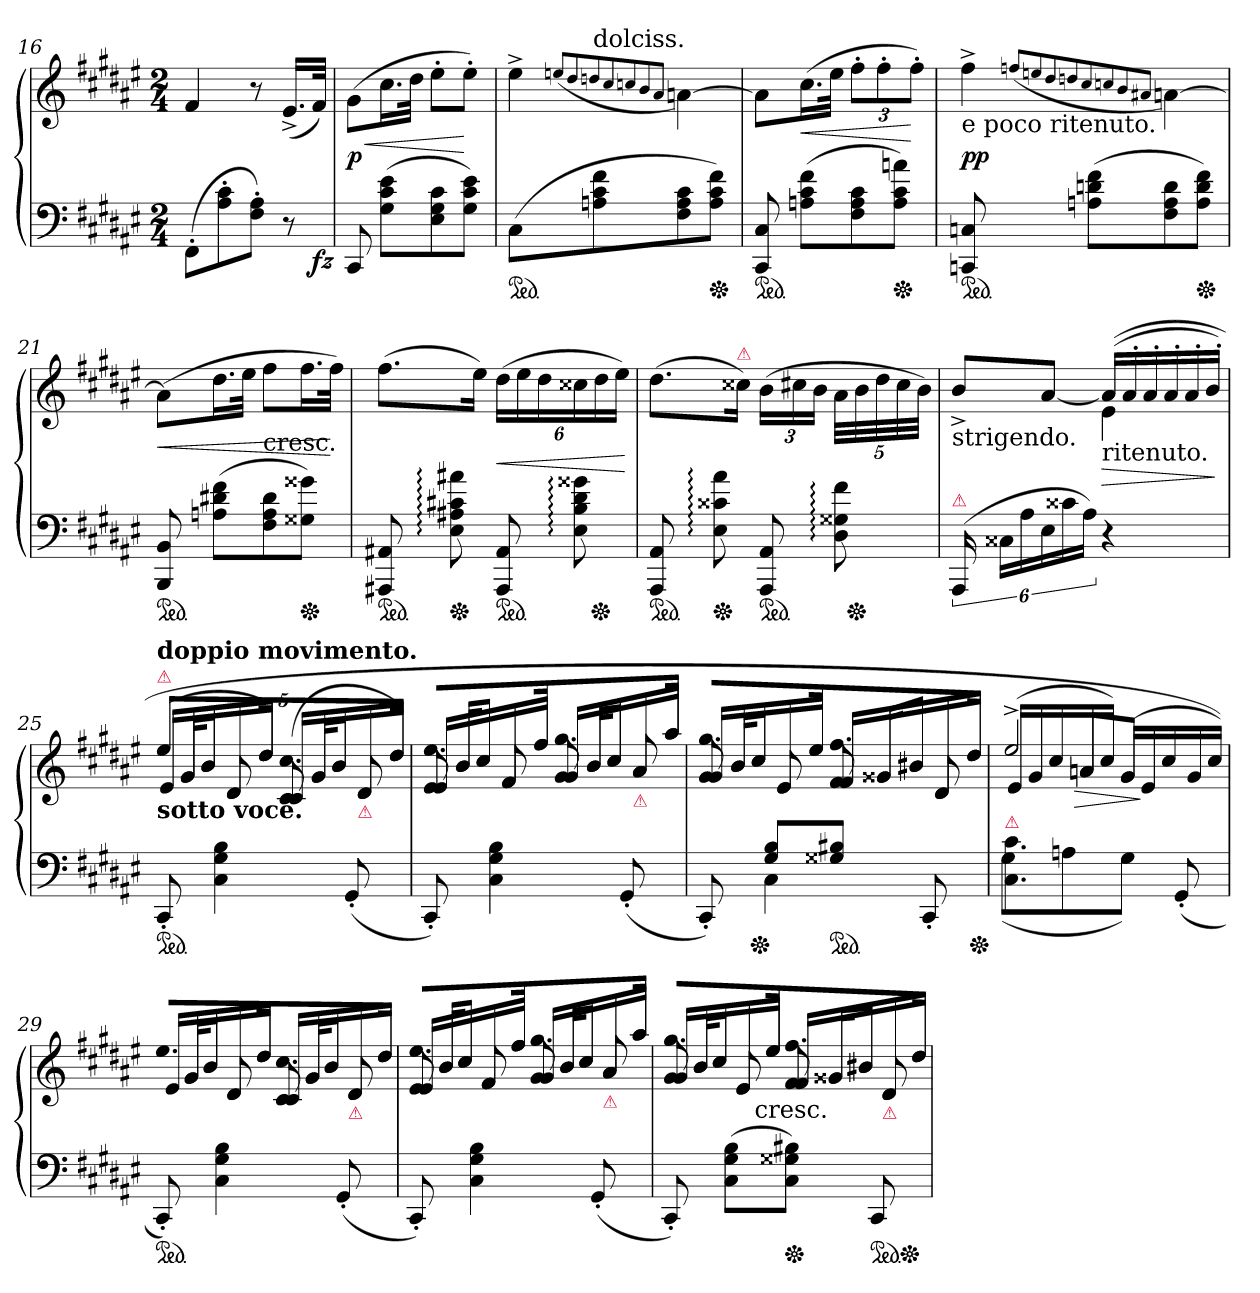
**kern	**kern	**dynam
*part1	*part1	*part1
*staff2	*staff1	*staff1/2
*clefF4	*clefG2	*
*k[f#c#g#d#a#e#]	*k[f#c#g#d#a#e#]	*
*F#:	*F#:	*
*M2/4	*M2/4	*
=16	=16	=16
*^	*	*
(>8FF#'L	4...ryy	4f#	.
8A#' 8c#'	.	.	.
8F#' 8A#'J)	.	8r	.
8r	.	(<16.e#^<LL	.
!	!	!	!LO:DY:b=2
.	32ryy	32f#JJk)	fz
*v	*v	*	*
=17	=17	=17
8CC#	(>8g#L	< p
(>8G# 8c# 8e#L	16.cc#L	.
.	32dd#JJk	.
8E# 8G# 8c#	8ee#'L	.
8G# 8c# 8e#J)	8ee#'J)	[
=18	=18	=18
*	*^	*
*ped	*	*	*
(>8C#L	4ee#^>	8ryy	.
!	!	!LO:TX:a:t=dolciss.	!
8An 8c# 8f#	.	4.ryy	.
.	(<8qqeen/L	.	.
.	8qqdd#/	.	.
.	8qqddn/	.	.
.	8qqcc#/	.	.
.	8qqccn/	.	.
.	8qqb/	.	.
.	8qqa#/J	.	.
8F# 8A 8c#	[4an\)	.	.
*Xped	*	*	*
8A 8c# 8f#J)	.	.	.
*	*v	*v	*
=19	=19	=19
*ped	*	*
8CC# 8C#	8anL]	.
(>8An 8c# 8f#L	(>16.cc#L	<
.	32ee#JJk	.
8F# 8A 8c#	12ff#'L	.
.	12ff#'	.
*Xped	*	*
8A 8c# 8anJ)	.	.
.	12ff#'J)	[
=20	=20	=20
!	!LO:TX:b:t=e poco ritenuto.	!
*ped	*	*
8CCn 8Cn	4ff#^>	pp
(>8An 8dn 8f#L	.	.
.	(<8qqffn/L	.
.	8qqeen/	.
.	8qqdd#/	.
.	8qqddn/	.
.	8qqcc#/	.
.	8qqccn/	.
.	8qqb/	.
.	8qqa#X/J	.
8F# 8A 8d	[4an\)	.
*Xped	*	*
8A 8d 8f#J)	.	.
=21	=21	=21
*ped	*	*
8BBB 8BB	(>8anL]	<
(>8An 8d#X 8f#L	16.dd#L	.
.	32ee#JJk	.
!	!LO:TX:c:t=cresc.	!
8F# 8A 8d#	8ff#L	.
*Xped	*	*
8G##X 8g##XJ)	16.ff#L	.
.	32ff#JJk)	[
=22	=22	=22
*ped	*	*
8AAA#X 8AA#X	(>8.ff#L	.
*Xped	*	*
8E#: 8A#X: 8c#X: 8a#X:	.	.
.	16ee#Jk)	.
*ped	*	*
8AAA# 8AA#	(>24dd#LL	<
.	24ee#	.
.	24dd#	.
8E#: 8B: 8d#: 8g##X:	24cc##X	.
*Xped	*	*
.	24dd#	.
.	24ee#JJ)	.
.	.	[
=23	=23	=23
*ped	*	*
8AAA# 8AA#	(>8.dd#L	.
*Xped	*	*
8E#: 8c##X: 8a#:	.	.
!	!LO:TX:a:B:color=crimson:t=⚠	!
.	16cc##XJk)	.
*ped	*	*
8AAA# 8AA#	(>24bLL	.
.	24cc#X	.
.	24bJJ	.
8D#: 8G##X: 8f#:	40a#LLL	.
*Xped	*	*
.	40b	.
.	40dd#	.
.	40cc#	.
.	40bJJJ)	.
=24	=24	=24
*	*^	*
!	!LO:TX:b:t=strigendo.	!	!
!LO:TX:a:color=crimson:t=⚠	!	!	!
(>24AAA#	8b^>L	4ryy	.
24C##XLL	.	.	.
24A#	.	.	.
24E#	[8a#J	.	.
24c##X	.	.	.
24A#JJ)	.	.	.
*	*Xtuplet	*	*
!	!LO:TX:b:t=ritenuto.	!	!
4r	(<(>24a#LL]	4e#	>
.	24a#'<	.	.
.	24a#'<	.	.
.	24a#'<	.	.
.	24a#'<	.	.
.	24b'<JJ)	.	.
*	*v	*v	*
.	.	]
=25	=25	=25
*	*tuplet	*
!	!LO:N:vis=4.	!
*	*^	*
*	*	*Xtuplet	*
*	*^	*^	*
!	!LO:TX:a:color=crimson:t=⚠	!	!	!	!
!	!LO:TX:a:B:t=doppio movimento.	!	!	!	!
!	!LO:TX:b:B:t=sotto voce.	!	!	!	!
*ped	*	*	*	*	*
8CC#'	(>5ee#	20ryy	20e#LL	10.ryy	.
.	.	20g#/KL	20g#	.	.
.	.	10b/J	20b	.	.
4C# 4G# 4B	.	.	.	.	.
.	.	.	20d#	10d#/	.
.	20dd#JJ)	20ryy	20dd#JJ	.	.
*	*tuplet	*	*	*	*
!	!LO:N:vis=4.	!	!	!	!
*	*	*Xtuplet	*	*	*
.	(>5cc#	20ryy	20c#LL	10c#/	.
.	.	20g#/KL	20g#	.	.
.	.	10b/J	20b	20ryy	.
(<8GG#'	.	.	.	.	.
!	!	!	!LO:TX:b:color=crimson:t=⚠	!	!
.	.	.	20d#	10d#/	.
.	20dd#JJ)	20ryy	20dd#JJ	.	.
=26	=26	=26	=26	=26	=26
!	!LO:N:vis=4.	!	!	!	!
8CC#')	5ee#	20ryy	20e#LL	10e#/	.
.	.	20b/KL	20b	.	.
.	.	10cc#/J	20cc#	20ryy	.
4C# 4G# 4B	.	.	.	.	.
.	.	.	20f#	10f#/	.
.	20ff#JJ	20ryy	20ff#JJ	.	.
!	!LO:N:vis=4.	!	!	!	!
.	5gg#	20ryy	20g#LL	10g#/	.
.	.	20b/KL	20b	.	.
.	.	10cc#/J	20cc#	20ryy	.
(<8GG#'	.	.	.	.	.
!	!	!	!LO:TX:b:color=crimson:t=⚠	!	!
.	.	.	20a#	10a#/	.
.	20aa#JJ	20ryy	20aa#JJ	.	.
=27	=27	=27	=27	=27	=27
*^	*	*	*	*	*
!	!	!LO:N:vis=4.	!	!	!	!
8ryy	8CC#')	5gg#	20ryy	20g#LL	10g#/	.
.	.	.	20b/KL	20b	.	.
*Xped	*	*	*	*	*	*
.	.	.	10cc#/J	20cc#	20ryy	.
8G# 8BL	4C#	.	.	.	.	.
.	.	.	.	20e#	10e#/	.
.	.	20ee#JJ	20ryy	20ee#JJ	.	.
!	!	!LO:N:vis=4.	!	!	!	!
*ped	*	*	*	*	*	*
8G##X 8B#XJ	.	5ff#	20ryy	20f#LL	10f#/	.
.	.	.	20g##X/KL	20g##X	.	.
.	.	.	10b#X/J	20b#X	20ryy	.
8ryy	8CC#'/	.	.	.	.	.
.	.	.	.	20d#	10d#/	.
.	.	20dd#JJ	20ryy	20dd#JJ	.	.
*	*	*	*	*v	*v	*
*Xped	*	*	*	*	*
=28	=28	=28	=28	=28	=28
!LO:TX:a:color=crimson:t=⚠	!	!	!	!	!
4.C#\ 4.c#\	(>8G#L	(>2ee#^>	10.ryy	20e#LL	.
.	.	.	.	20g#	.
.	.	.	.	20cc#	.
.	8An	.	.	.	.
!	!	!	!	!	!LO:HP:n=1:b
.	.	.	10an/L	20an	> >
.	.	.	.	20cc#JJ)	.
.	8G#J)	.	10g#/J	(>20g#LL	.
.	.	.	.	20e#	] ]
.	.	.	20ryy	20cc#	.
(<8GG#'/	8ryy	.	.	.	.
.	.	.	10ryy	20g#	.
.	.	.	.	20cc#JJ))	.
*v	*v	*	*	*	*
=29	=29	=29	=29	=29
!	!LO:N:vis=4.	!	!	!
*	*	*	*^	*
*ped	*	*	*	*	*
8CC#')	5ee#	20ryy	20e#LL	10.ryy	.
.	.	20g#/KL	20g#	.	.
.	.	10b/J	20b	.	.
4C# 4G# 4B	.	.	.	.	.
.	.	.	20d#	10d#/	.
.	20dd#JJ	20ryy	20dd#JJ	.	.
!	!LO:N:vis=4.	!	!	!	!
.	5cc#	20ryy	20c#LL	10c#/	.
.	.	20g#/KL	20g#	.	.
.	.	10b/J	20b	20ryy	.
(<8GG#'	.	.	.	.	.
!	!	!	!LO:TX:b:color=crimson:t=⚠	!	!
.	.	.	20d#	10d#/	.
.	20dd#JJ	20ryy	20dd#JJ	.	.
=30	=30	=30	=30	=30	=30
!	!LO:N:vis=4.	!	!	!	!
8CC#')	5ee#	20ryy	20e#LL	10e#/	.
.	.	20b/KL	20b	.	.
.	.	10cc#/J	20cc#	20ryy	.
4C# 4G# 4B	.	.	.	.	.
.	.	.	20f#	10f#/	.
.	20ff#JJ	20ryy	20ff#JJ	.	.
!	!LO:N:vis=4.	!	!	!	!
.	5gg#	20ryy	20g#LL	10g#/	.
.	.	20b/KL	20b	.	.
.	.	10cc#/J	20cc#	20ryy	.
(<8GG#'	.	.	.	.	.
!	!	!	!LO:TX:b:color=crimson:t=⚠	!	!
.	.	.	20a#	10a#/	.
.	20aa#JJ	20ryy	20aa#JJ	.	.
=31	=31	=31	=31	=31	=31
!	!LO:N:vis=4.	!	!	!	!
8CC#')	5gg#	20ryy	20g#LL	10g#/	.
.	.	20b/KL	20b	.	.
.	.	10cc#/J	20cc#	20ryy	.
(8C# 8G# 8BL	.	.	.	.	.
.	.	.	20e#	10e#/	.
!	!LO:TX:c:t=cresc.	!	!	!	!
.	20ee#JJ	20ryy	20ee#JJ	.	.
!	!LO:N:vis=4.	!	!	!	!
*Xped	*	*	*	*	*
8C# 8G##X 8B#XJ)	5ff#	20ryy	20f#LL	10f#/	.
.	.	20g##X/KL	20g##X	.	.
.	.	10b#X/J	20b#X	20ryy	.
*ped	*	*	*	*	*
8CC#	.	.	.	.	.
!	!	!	!LO:TX:b:color=crimson:t=⚠	!	!
.	.	.	20d#	10d#/	.
*Xped	*	*	*	*	*
.	20dd#JJ	20ryy	20dd#JJ	.	.
*	*v	*v	*v	*v	*
=	=	=
*-	*-	*-
